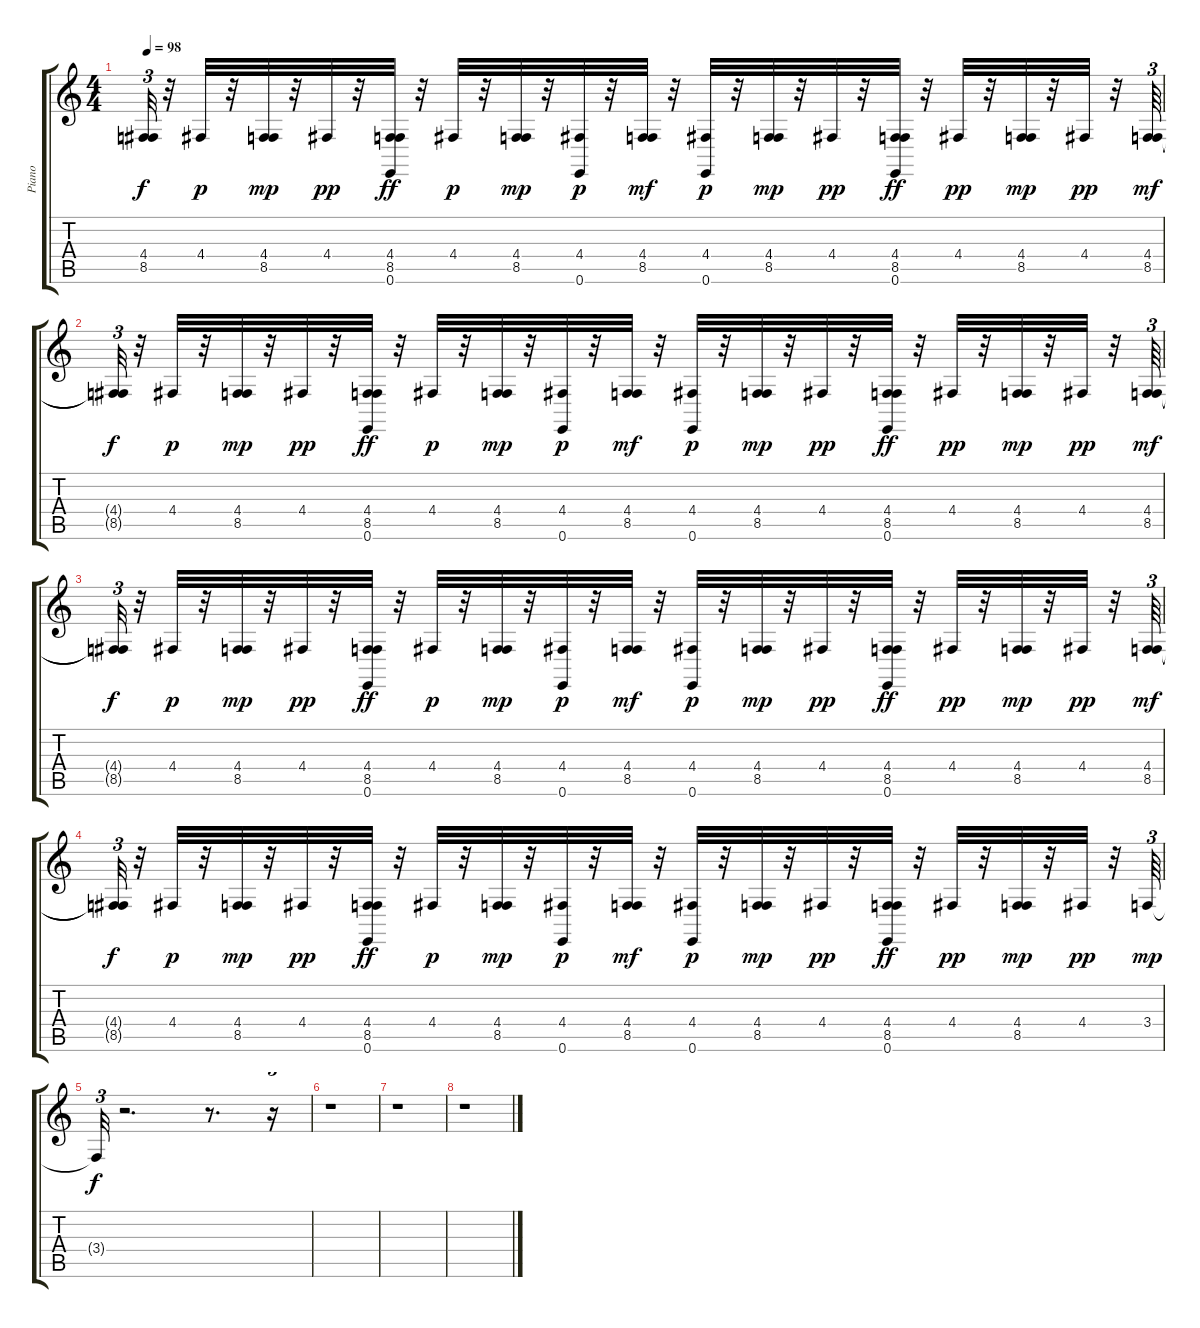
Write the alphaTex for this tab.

\track ("Piano" "Piano") {instrument acousticgrandpiano}
\staff {score tabs}
\tuning (E4 B3 G3 D3 A2 E2) {hide}
\ts (4 4)
\tempo 98
\clef g2
\ks c
(4.4{t} 8.5{t}).32{tu (3 2) dy f} r.32 4.4.32{dy p} r.32 (4.4 8.5).32{dy mp} r.32 4.4.32{dy pp} r.32 (4.4 8.5 0.6).32{dy ff} r.32 4.4.32{dy p} r.32 (4.4 8.5).32{dy mp} r.32 (4.4 0.6).32{dy p} r.32 (4.4 8.5).32{dy mf} r.32 (4.4 0.6).32{dy p} r.32 (4.4 8.5).32{dy mp} r.32 4.4.32{dy pp} r.32 (4.4 8.5 0.6).32{dy ff} r.32 4.4.32{dy pp} r.32 (4.4 8.5).32{dy mp} r.32 4.4.32{dy pp} r.32 (4.4 8.5).64{tu (3 2) dy mf} |
(4.4{t} 8.5{t}).32{tu (3 2) dy f} r.32 4.4.32{dy p} r.32 (4.4 8.5).32{dy mp} r.32 4.4.32{dy pp} r.32 (4.4 8.5 0.6).32{dy ff} r.32 4.4.32{dy p} r.32 (4.4 8.5).32{dy mp} r.32 (4.4 0.6).32{dy p} r.32 (4.4 8.5).32{dy mf} r.32 (4.4 0.6).32{dy p} r.32 (4.4 8.5).32{dy mp} r.32 4.4.32{dy pp} r.32 (4.4 8.5 0.6).32{dy ff} r.32 4.4.32{dy pp} r.32 (4.4 8.5).32{dy mp} r.32 4.4.32{dy pp} r.32 (4.4 8.5).64{tu (3 2) dy mf} |
(4.4{t} 8.5{t}).32{tu (3 2) dy f} r.32 4.4.32{dy p} r.32 (4.4 8.5).32{dy mp} r.32 4.4.32{dy pp} r.32 (4.4 8.5 0.6).32{dy ff} r.32 4.4.32{dy p} r.32 (4.4 8.5).32{dy mp} r.32 (4.4 0.6).32{dy p} r.32 (4.4 8.5).32{dy mf} r.32 (4.4 0.6).32{dy p} r.32 (4.4 8.5).32{dy mp} r.32 4.4.32{dy pp} r.32 (4.4 8.5 0.6).32{dy ff} r.32 4.4.32{dy pp} r.32 (4.4 8.5).32{dy mp} r.32 4.4.32{dy pp} r.32 (4.4 8.5).64{tu (3 2) dy mf} |
(4.4{t} 8.5{t}).32{tu (3 2) dy f} r.32 4.4.32{dy p} r.32 (4.4 8.5).32{dy mp} r.32 4.4.32{dy pp} r.32 (4.4 8.5 0.6).32{dy ff} r.32 4.4.32{dy p} r.32 (4.4 8.5).32{dy mp} r.32 (4.4 0.6).32{dy p} r.32 (4.4 8.5).32{dy mf} r.32 (4.4 0.6).32{dy p} r.32 (4.4 8.5).32{dy mp} r.32 4.4.32{dy pp} r.32 (4.4 8.5 0.6).32{dy ff} r.32 4.4.32{dy pp} r.32 (4.4 8.5).32{dy mp} r.32 4.4.32{dy pp} r.32 3.4.64{tu (3 2) dy mp} |
3.4{t}.32{tu (3 2) dy f} r.2{d} r.8{d} r.16{tu (3 2)} |
r.1 |
r.1 |
r.1
